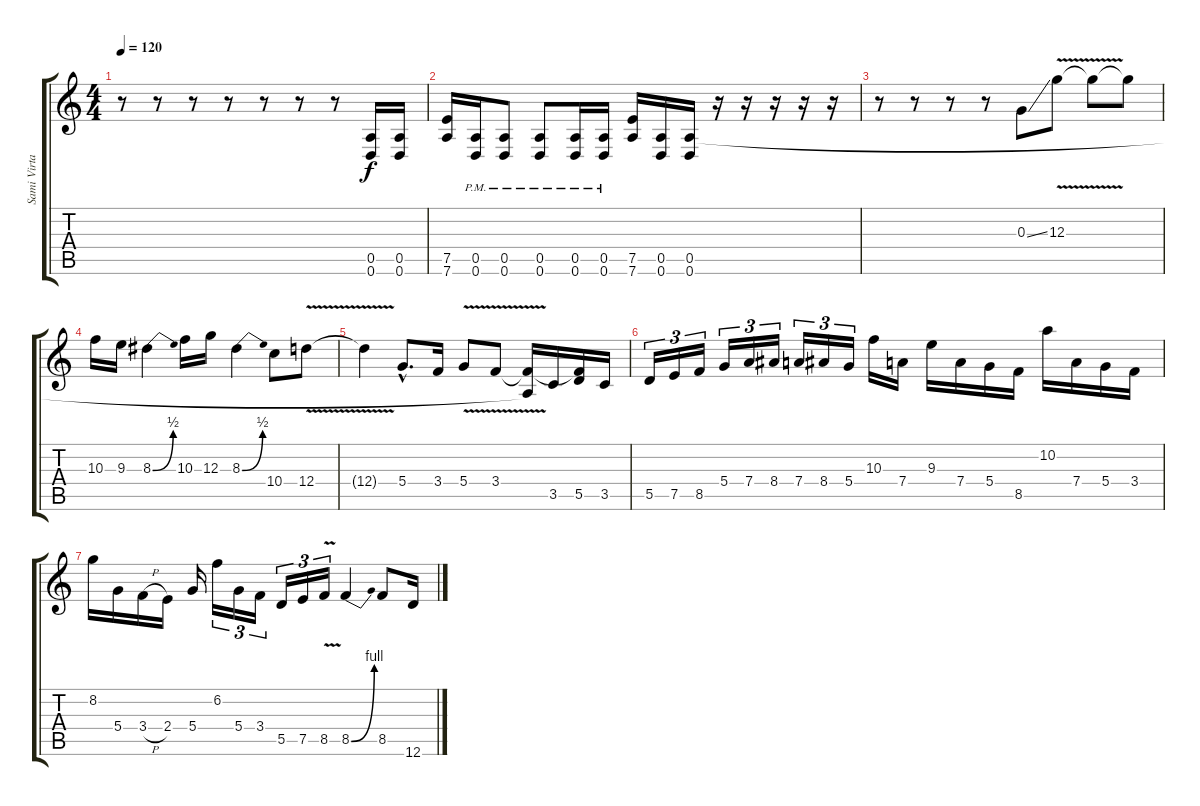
\track ("Sami Virtanen (lead Guitar)" "Sami Virta") {instrument distortionguitar}
\staff {score tabs}
\tuning (E4 B3 G3 D3 A2 D2) {hide}
\ts (4 4)
\tempo 120
\clef g2
\ks c
r.8{dy f} r.8 r.8 r.8 r.8 r.8 r.8 (0.5 0.6).16 (0.5 0.6).16 |
(7.5 7.6).16 (0.5{pm} 0.6{pm}).16 (0.5{pm} 0.6{pm}).8 (0.5{pm} 0.6{pm}).8 (0.5{pm} 0.6{pm}).16 (0.5 0.6{pm}).16 (7.5 7.6).16 (0.5 0.6).16 (0.5 0.6).16 r.16 r.16 r.16 r.16 r.16 |
r.8 r.8 r.8 r.8 0.3{ss}.8 12.3{v}.8 12.3{t}.8 12.3{t}.8 |
10.3.16 9.3.16 8.3{be (bend 0 0 60 2)}.4 10.3.16 12.3.16 8.3{be (bend 0 0 60 2)}.4 10.4.8 12.4{v}.8 |
12.4{t}.4 5.4{hac}.8{d} 3.4.16 5.4{v}.8 3.4{v}.8 (3.4{t} 0.5{t}).16 3.5.16 (3.4{t} 5.5).16 3.5.16 |
5.5.16{tu (3 2)} 7.5.16{tu (3 2)} 8.5.16{tu (3 2)} 5.4.16{tu (3 2)} 7.4.16{tu (3 2)} 8.4.16{tu (3 2)} 7.4.16{tu (3 2)} 8.4.16{tu (3 2)} 5.4.16{tu (3 2)} 10.3.16 7.4.16 9.3.16 7.4.16 5.4.16 8.5.16 10.2.16 7.4.16 5.4.16 3.4.16 |
8.2.16 5.4.16 3.4{h}.16 2.4.16 5.4.16 6.2.16{tu (3 2)} 5.4.16{tu (3 2)} 3.4.16{tu (3 2)} 5.5.16{tu (3 2)} 7.5.16{tu (3 2)} 8.5{v}.16{tu (3 2)} 8.5{be (bend 0 0 60 4)}.4 8.5.8 12.6.16
